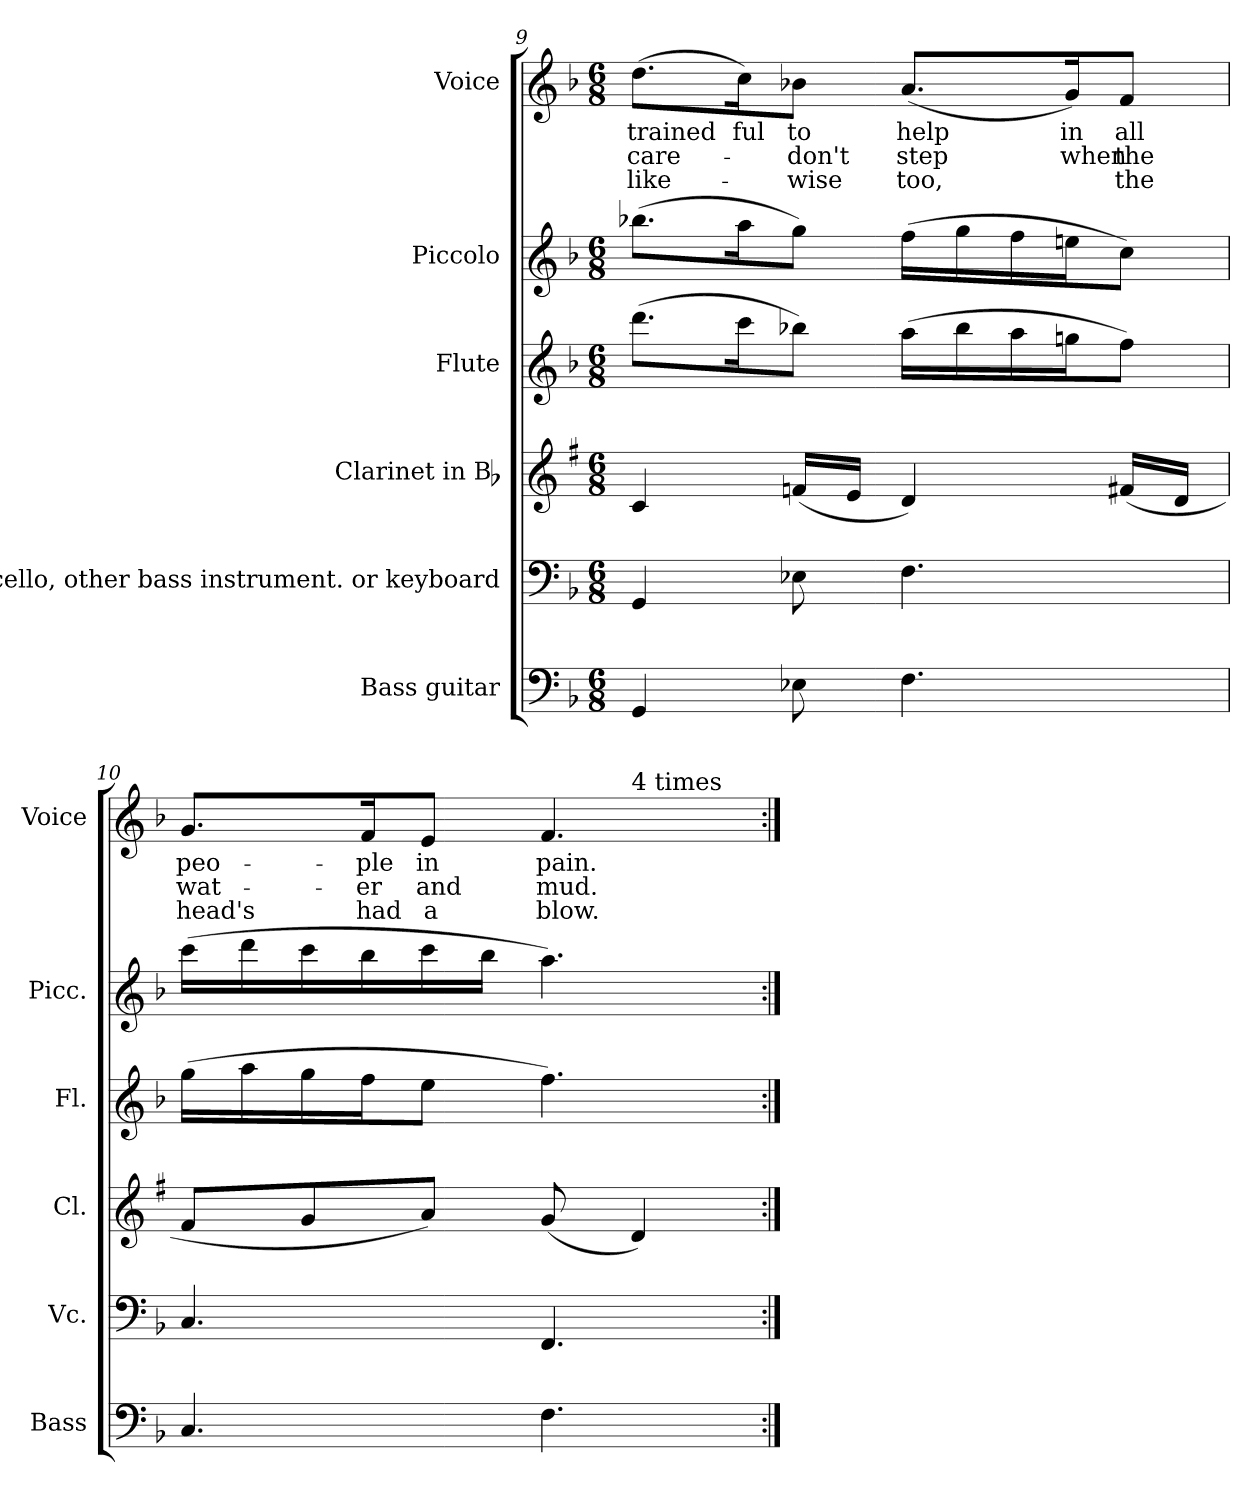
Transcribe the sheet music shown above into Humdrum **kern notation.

**kern	**kern	**kern	**kern	**kern	**kern	**text	**text	**text
*part6	*part5	*part4	*part3	*part2	*part1	*part1	*part1	*part1
*staff6	*staff5	*staff4	*staff3	*staff2	*staff1	*staff1	*staff1	*staff1
*I"Bass guitar	*I"Violoncello,  other bass instrument. or keyboard	*I"Clarinet in Bb	*I"Flute	*I"Piccolo	*I"Voice	*	*	*
*I'Bass	*I'Vc.	*I'Cl.	*I'Fl.	*I'Picc.	*I'Voice	*	*	*
!!LO:LB:g=z
*clefF4	*clefF4	*clefG2	*clefG2	*clefG2	*clefG2	*	*	*
*ITrd7c12	*	*ITrd1c2	*	*ITrd-7c-12	*	*	*	*
*k[b-]	*k[b-]	*k[b-]	*k[b-]	*k[b-]	*k[b-]	*	*	*
*F:	*F:	*F:	*F:	*F:	*F:	*	*	*
*M6/8	*M6/8	*M6/8	*M6/8	*M6/8	*M6/8	*	*	*
=9	=9	=9	=9	=9	=9	=9	=9	=9
!	!	!	!	!	!	!LO:LY:b:color=#000000	!LO:LY:b:color=#000000	!LO:LY:b:color=#000000
4GGGi/	4GGi/	4B-i/	(8.dddi\L	(8.bbb-Xi\L	(8.ddi\L	trained	care-	like-
!	!	!	!	!	!	!LO:LY:b:color=#000000	!	!
.	.	.	16ccci\k	16aaai\k	16cci\k)	-ful	.	.
!	!	!	!	!	!	!LO:LY:b:color=#000000	!LO:LY:b:color=#000000	!LO:LY:b:color=#000000
8EE-Xi\	8E-Xi\	(16e-Xi/LL	8bb-Xi\J)	8gggi\J)	8b-Xi\J	to	don't	-wise
.	.	16di/JJ	.	.	.	.	.	.
!	!	!	!	!	!	!LO:LY:b:color=#000000	!LO:LY:b:color=#000000	!LO:LY:b:color=#000000
4.FFi\	4.Fi\	4ci/)	(16aai\LL	(16fffi\LL	(8.ai/L	help	step	too,
.	.	.	16bb-i\	16gggi\	.	.	.	.
.	.	.	16aai\	16fffi\	.	.	.	.
!	!	!	!	!	!	!LO:LY:b:color=#000000	!LO:LY:b:color=#000000	!
.	.	.	16ggni\J	16eeeni\J	16gi/k)	in	when	.
!	!	!	!	!	!	!LO:LY:b:color=#000000	!LO:LY:b:color=#000000	!LO:LY:b:color=#000000
.	.	(16eni/LL	8ffi\J)	8ccci\J)	8fi/J	all	the	the
.	.	16ci/JJ	.	.	.	.	.	.
=10	=10	=10	=10	=10	=10	=10	=10	=10
!	!	!	!	!	!	!LO:LY:b:color=#000000	!LO:LY:b:color=#000000	!LO:LY:b:color=#000000
*	*	*	*	*	*^	*	*	*
4.CCi/	4.Ci/	8ei/L	(16ggi\LL	(16cccci\LL	8.gi/L	2ryy	peo-	wat-	head's
.	.	.	16aai\	16ddddi\	.	.	.	.	.
.	.	8fi/	16ggi\	16cccci\	.	.	.	.	.
!	!	!	!	!	!	!	!LO:LY:b:color=#000000	!LO:LY:b:color=#000000	!LO:LY:b:color=#000000
.	.	.	16ffi\J	16bbb-i\	16fi/k	.	-ple	-er	had
!	!	!	!	!	!	!	!LO:LY:b:color=#000000	!LO:LY:b:color=#000000	!LO:LY:b:color=#000000
.	.	8gi/J)	8eei\J	16cccci\	8ei/J	.	in	and	a
.	.	.	.	16bbb-i\JJ	.	.	.	.	.
!	!	!	!	!	!	!	!LO:LY:b:color=#000000	!LO:LY:b:color=#000000	!LO:LY:b:color=#000000
4.FFi\	4.FFi/	(8fi/	4.ffi\)	4.aaai\)	4.fi/	.	pain.	mud.	blow.
!	!	!	!	!	!	!LO:TX:a:t=4 times	!	!	!
.	.	4ci/)	.	.	.	4ryy	.	.	.
*	*	*	*	*	*v	*v	*	*	*
=:|!	=:|!	=:|!	=:|!	=:|!	=:|!	=:|!	=:|!	=:|!
*-	*-	*-	*-	*-	*-	*-	*-	*-
